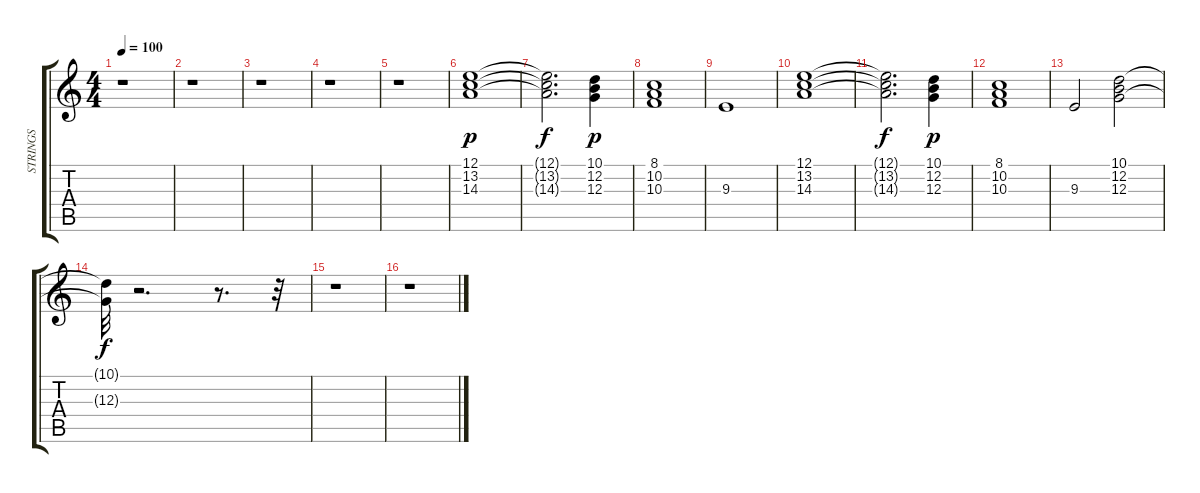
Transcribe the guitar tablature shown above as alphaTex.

\track ("STRINGS" "STRINGS") {instrument stringensemble1}
\staff {score tabs}
\tuning (E4 B3 G3 D3 A2 E2) {hide}
\ts (4 4)
\tempo 100
\clef g2
\ks c
r.1{dy f} |
r.1 |
r.1 |
r.1 |
r.1 |
(12.1 13.2 14.3).1{dy p} |
(12.1{t} 13.2{t} 14.3{t}).2{d dy f} (10.1 12.2 12.3).4{dy p} |
(8.1 10.2 10.3).1 |
9.3.1 |
(12.1 13.2 14.3).1 |
(12.1{t} 13.2{t} 14.3{t}).2{d dy f} (10.1 12.2 12.3).4{dy p} |
(8.1 10.2 10.3).1 |
9.3.2 (10.1 12.2 12.3).2 |
(10.1{t} 12.3{t}).32{dy f} r.2{d} r.8{d} r.32 |
r.1 |
r.1
